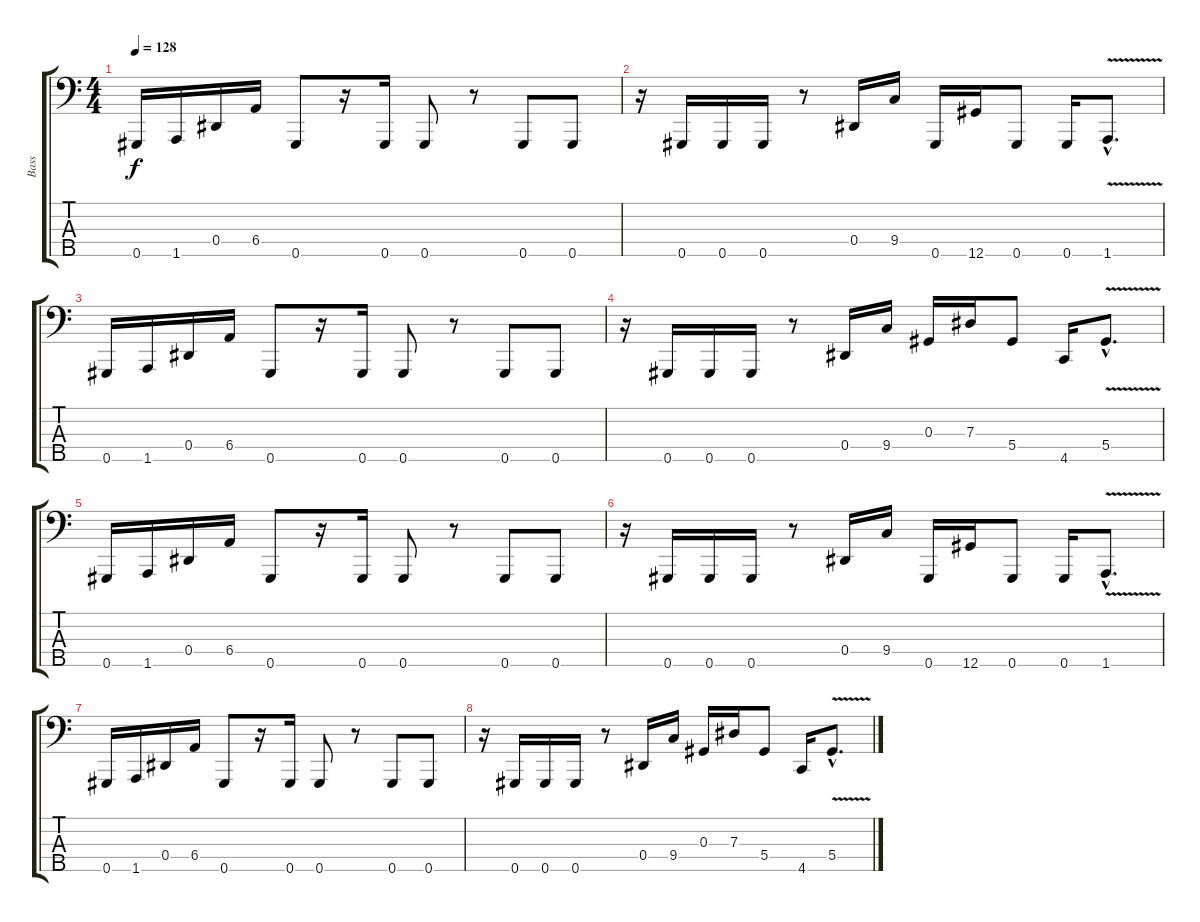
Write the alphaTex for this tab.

\track ("Bass" "Bass") {instrument electricbasspick}
\staff {score tabs}
\tuning (Gb2 Db2 Ab1 Eb1 Ab0) {hide}
\ts (4 4)
\tempo 128
\clef f4
\ks c
0.5.16{dy f} 1.5.16 0.4.16 6.4.16 0.5.8 r.16 0.5.16 0.5.8 r.8 0.5.8 0.5.8 |
r.16 0.5.16 0.5.16 0.5.16 r.8 0.4.16 9.4.16 0.5.16 12.5.16 0.5.8 0.5.16 1.5{v hac}.8{d} |
0.5.16 1.5.16 0.4.16 6.4.16 0.5.8 r.16 0.5.16 0.5.8 r.8 0.5.8 0.5.8 |
r.16 0.5.16 0.5.16 0.5.16 r.8 0.4.16 9.4.16 0.3.16 7.3.16 5.4.8 4.5.16 5.4{v hac}.8{d} |
0.5.16 1.5.16 0.4.16 6.4.16 0.5.8 r.16 0.5.16 0.5.8 r.8 0.5.8 0.5.8 |
r.16 0.5.16 0.5.16 0.5.16 r.8 0.4.16 9.4.16 0.5.16 12.5.16 0.5.8 0.5.16 1.5{v hac}.8{d} |
0.5.16 1.5.16 0.4.16 6.4.16 0.5.8 r.16 0.5.16 0.5.8 r.8 0.5.8 0.5.8 |
r.16 0.5.16 0.5.16 0.5.16 r.8 0.4.16 9.4.16 0.3.16 7.3.16 5.4.8 4.5.16 5.4{v hac}.8{d}
